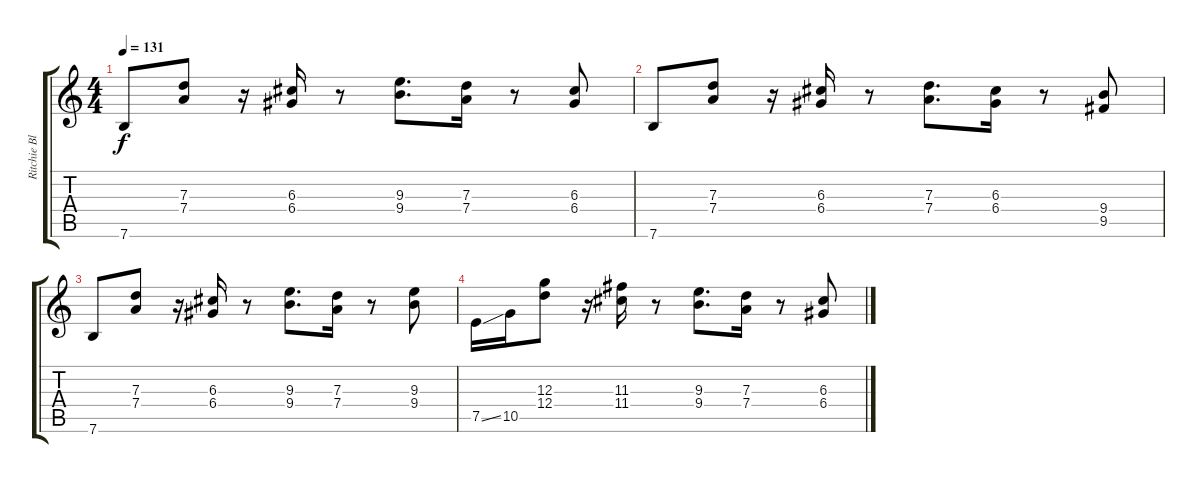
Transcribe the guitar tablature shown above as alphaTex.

\track ("Ritchie Blackmore" "Ritchie Bl") {instrument overdrivenguitar}
\staff {score tabs}
\tuning (E4 B3 G3 D3 A2 E2) {hide}
\ts (4 4)
\tempo 131
\clef g2
\ks c
7.6.8{dy f volume 0} (7.3 7.4).8 r.16 (6.3 6.4).16 r.8 (9.3 9.4).8{d} (7.3 7.4).16 r.8 (6.3 6.4).8 |
7.6.8 (7.3 7.4).8 r.16 (6.3 6.4).16 r.8 (7.3 7.4).8{d} (6.3 6.4).16 r.8 (9.4 9.5).8 |
7.6.8 (7.3 7.4).8 r.16 (6.3 6.4).16 r.8 (9.3 9.4).8{d} (7.3 7.4).16 r.8 (9.3 9.4).8 |
7.5{ss}.16 10.5.16 (12.3 12.4).8 r.16 (11.3 11.4).16 r.8 (9.3 9.4).8{d} (7.3 7.4).16 r.8 (6.3 6.4).8
